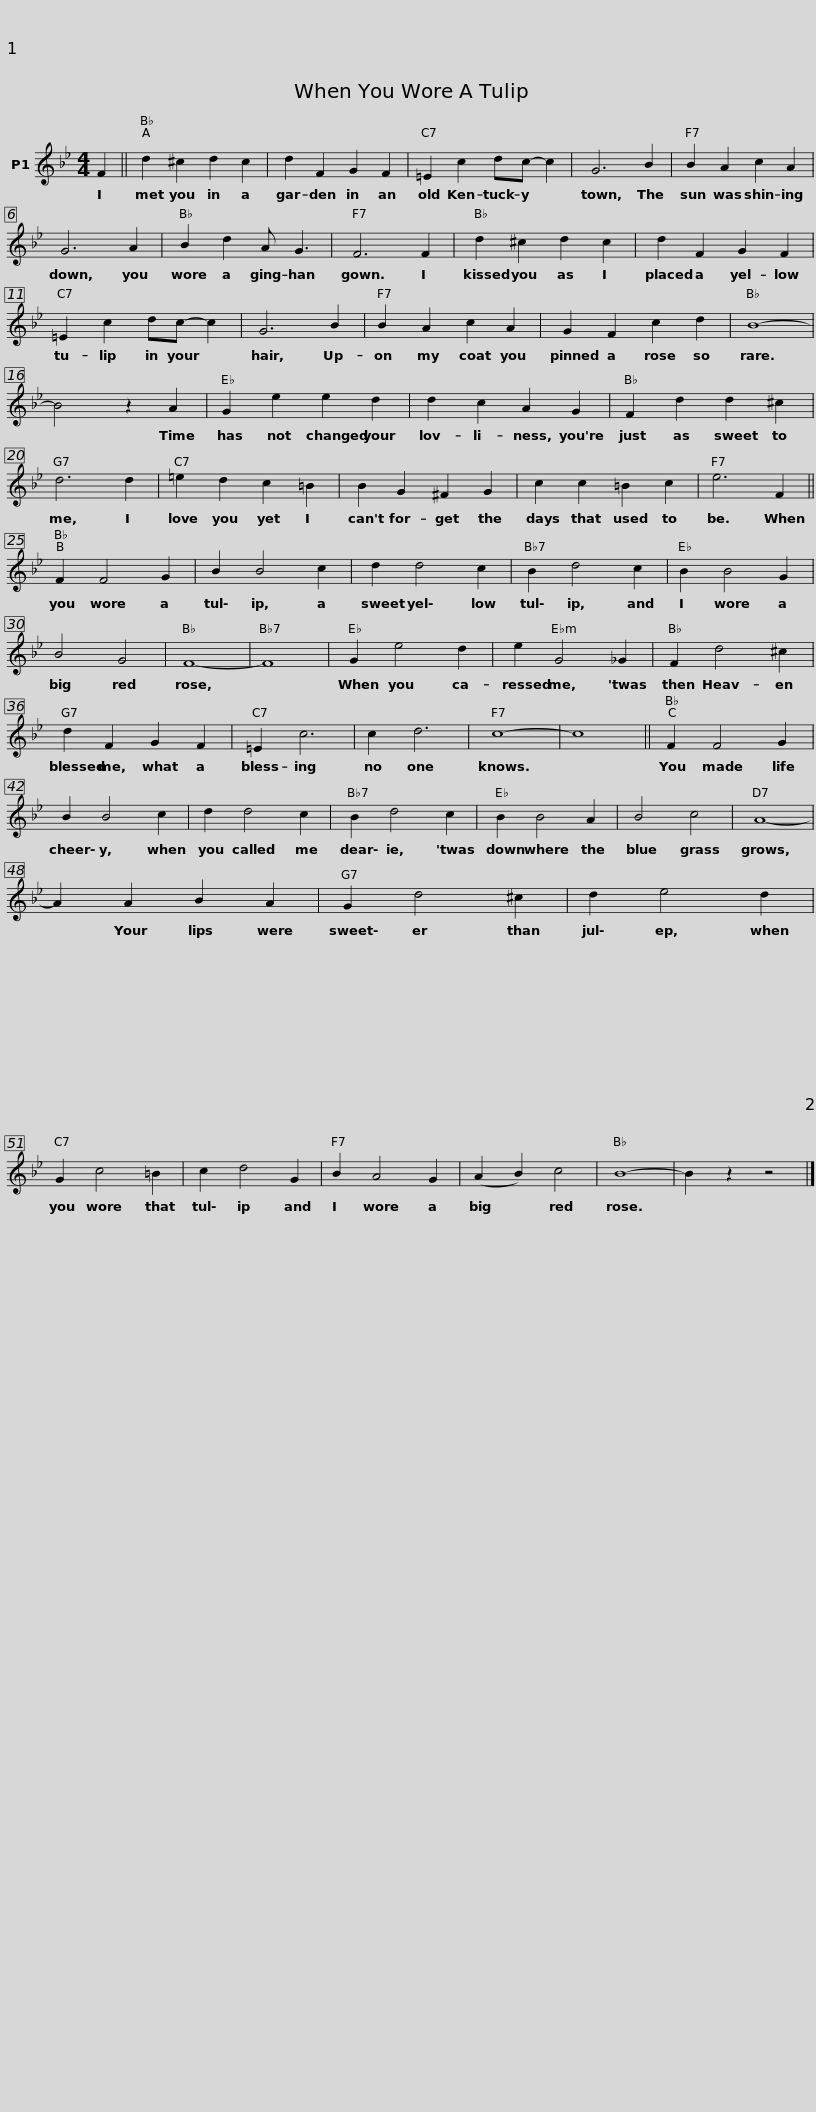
X:1
L:1/8
M:4/4
I:linebreak $
K:Bb
V:1 treble
V:1
 F2 || d2 ^c2 d2 c2 | d2 F2 G2 F2 | =E2 c2 dc- c2 | G6 B2 |$ %5
 B2 A2 c2 A2 | G6 A2 | B2 d2 A G3 | F6 F2 |$ d2 ^c2 d2 c2 | %10
 d2 F2 G2 F2 | =E2 c2 dc- c2 | G6 B2 |$ B2 A2 c2 A2 | G2 F2 c2 d2 | %15
 B8- | B4 z2 A2 |$ G2 e2 e2 d2 | d2 c2 A2 G2 | F2 d2 d2 ^c2 | %20
 d6 d2 |$ =e2 d2 c2 =B2 | B2 G2 ^F2 G2 | c2 c2 =B2 c2 | e6 F2 ||$ %25
 F2 F4 G2 | B2 B4 c2 | d2 d4 c2 | B2 d4 c2 |$ B2 B4 G2 | %30
 B4 G4 | F8- | F8 |$ G2 e4 d2 | e2 G4 _G2 | %35
 F2 d4 ^c2 | d2 F2 G2 F2 |$ =E2 c6 | c2 d6 | c8- | %40
 c8 ||$ F2 F4 G2 | B2 B4 c2 | d2 d4 c2 | B2 d4 c2 |$ %45
 B2 B4 A2 | B4 c4 | A8- | A2 A2 B2 A2 |$ G2 d4 ^c2 | %50
 d2 e4 d2 | G2 c4 =B2 | c2 d4 G2 |$ B2 A4 G2 | (A2 B2) c4 | %55
 B8- | B2 z2 z4 |] %57
